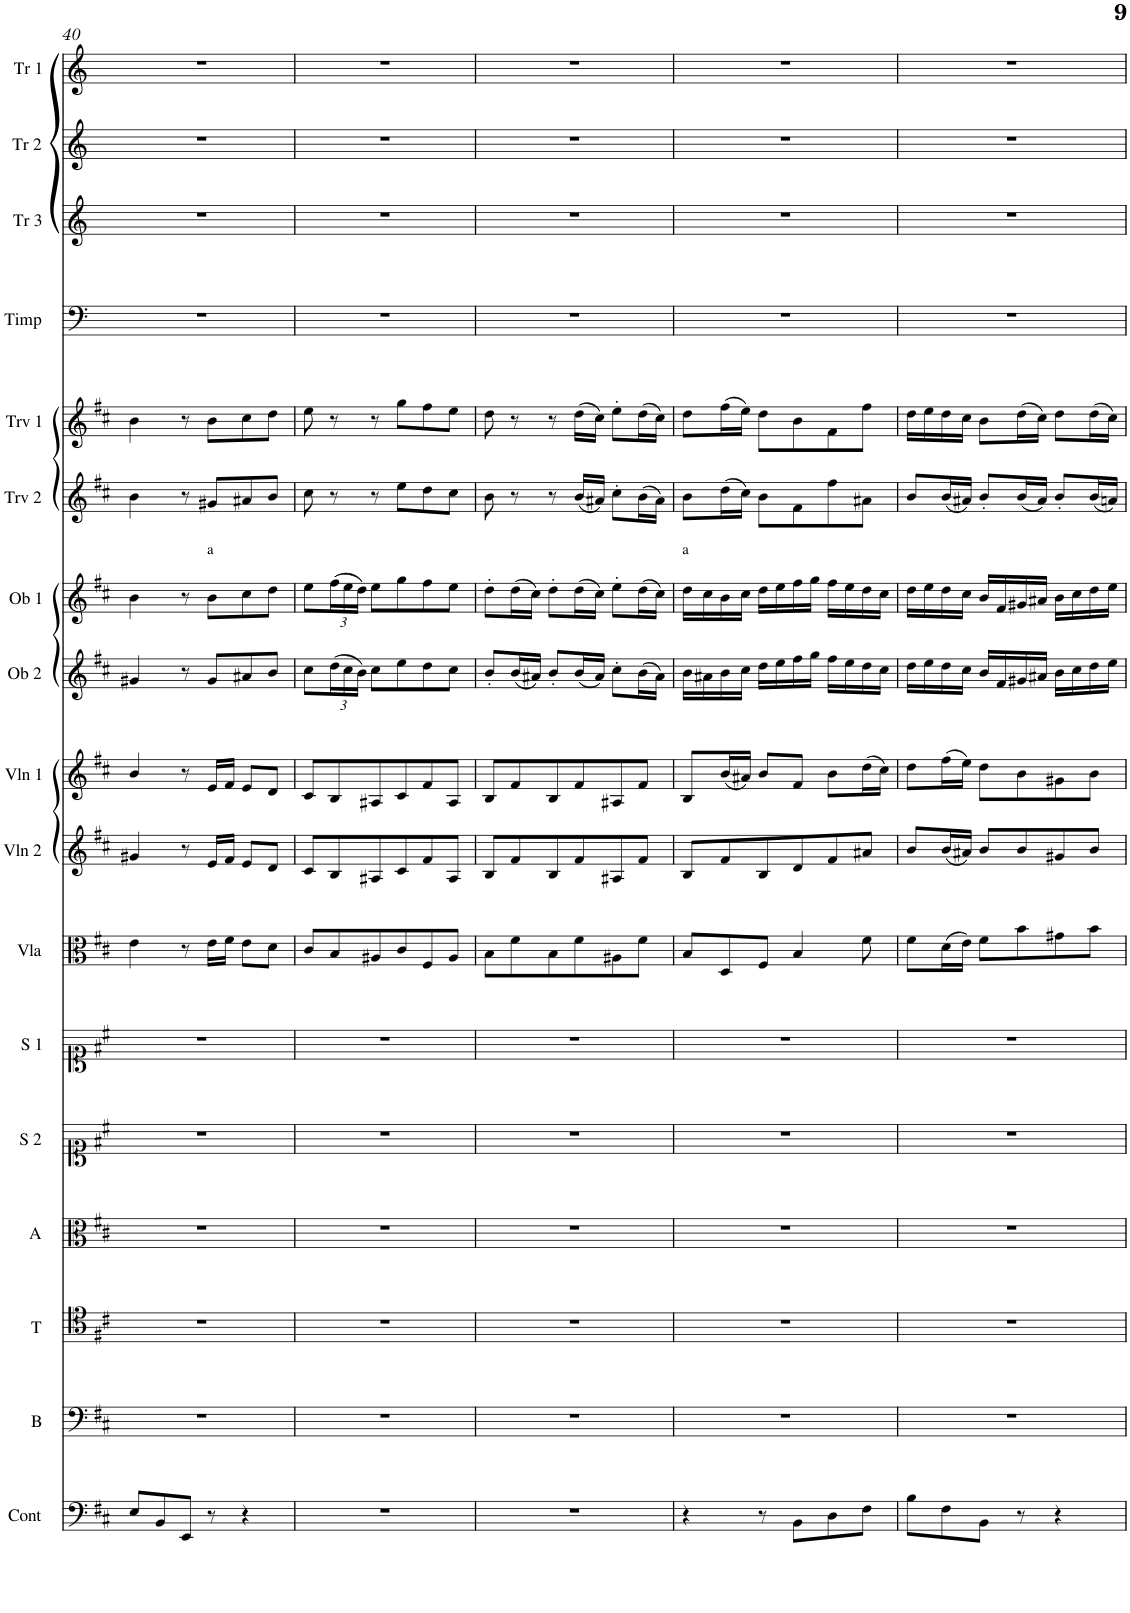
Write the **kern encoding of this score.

**kern	**kern	**kern	**kern	**kern	**kern	**kern	**kern	**kern	**kern	**kern	**kern	**kern	**kern	**kern	**kern	**kern
*part17	*part16	*part15	*part14	*part13	*part12	*part11	*part10	*part9	*part8	*part7	*part6	*part5	*part4	*part3	*part2	*part1
*staff17	*staff16	*staff15	*staff14	*staff13	*staff12	*staff11	*staff10	*staff9	*staff8	*staff7	*staff6	*staff5	*staff4	*staff3	*staff2	*staff1
*I"Continuo	*I"Bass	*I"Tenor	*I"Alto	*I"Soprano 2	*I"Soprano 1	*I"Viola	*I"Violin 2	*I"Violin 1	*I"Oboe 2	*I"Oboe 1	*I"Traverso 2	*I"Traverso 1	*I"Timpani	*I"Tromba 3	*I"Tromba 2	*I"Tromba 1
*I'Cont	*I'B	*I'T	*I'A	*I'S 2	*I'S 1	*I'Vla	*I'Vln 2	*I'Vln 1	*I'Ob 2	*I'Ob 1	*I'Trv 2	*I'Trv 1	*I'Timp	*I'Tr 3	*I'Tr 2	*I'Tr 1
!!LO:PB:g=z
*clefF4	*clefF4	*clefC4	*clefC3	*clefC1	*clefC1	*clefC3	*clefG2	*clefG2	*clefG2	*clefG2	*clefG2	*clefG2	*clefF4	*clefG2	*clefG2	*clefG2
*	*	*	*	*	*	*	*	*	*	*	*	*	*Trd-1c-2	*Trd-1c-2	*Trd-1c-2	*Trd-1c-2
*k[f#c#]	*k[f#c#]	*k[f#c#]	*k[f#c#]	*k[f#c#]	*k[f#c#]	*k[f#c#]	*k[f#c#]	*k[f#c#]	*k[f#c#]	*k[f#c#]	*k[f#c#]	*k[f#c#]	*k[]	*k[]	*k[]	*k[]
*M3/4	*M3/4	*M3/4	*M3/4	*M3/4	*M3/4	*M3/4	*M3/4	*M3/4	*M3/4	*M3/4	*M3/4	*M3/4	*M3/4	*M3/4	*M3/4	*M3/4
=40	=40	=40	=40	=40	=40	=40	=40	=40	=40	=40	=40	=40	=40	=40	=40	=40
8E/L	2.r	2.r	2.r	2.r	2.r	4e\	4g#X/	4b/	4g#X/	4b\	4b\	4b\	2.r	2.r	2.r	2.r
8BB/	.	.	.	.	.	.	.	.	.	.	.	.	.	.	.	.
8EE/J	.	.	.	.	.	8r	8r	8r	8r	8r	8r	8r	.	.	.	.
!	!	!	!	!	!	!	!	!	!	!LO:TX:a:t=a	!	!	!	!	!	!
8r	.	.	.	.	.	16e\LL	16e/LL	16e/LL	8g#/L	8b\L	8g#X/L	8b\L	.	.	.	.
.	.	.	.	.	.	16f#\JJ	16f#/JJ	16f#/JJ	.	.	.	.	.	.	.	.
4r	.	.	.	.	.	8e\L	8e/L	8e/L	8a#X/	8cc#\	8a#X/	8cc#\	.	.	.	.
.	.	.	.	.	.	8d\J	8d/J	8d/J	8b/J	8dd\J	8b/J	8dd\J	.	.	.	.
=41	=41	=41	=41	=41	=41	=41	=41	=41	=41	=41	=41	=41	=41	=41	=41	=41
2.r	2.r	2.r	2.r	2.r	2.r	8c#/L	8c#/L	8c#/L	8cc#\L	8ee\L	8cc#\	8ee\	2.r	2.r	2.r	2.r
*	*	*	*	*	*	*	*	*	*Xbrackettup	*Xbrackettup	*	*	*	*	*	*
.	.	.	.	.	.	8B/	8B/	8B/	(24dd\L	(24ff#\L	8r	8r	.	.	.	.
.	.	.	.	.	.	.	.	.	24cc#\	24ee\	.	.	.	.	.	.
.	.	.	.	.	.	.	.	.	24b\JJ)	24dd\JJ)	.	.	.	.	.	.
.	.	.	.	.	.	8A#X/	8A#X/	8A#X/	8cc#\L	8ee\L	8r	8r	.	.	.	.
.	.	.	.	.	.	8c#/	8c#/	8c#/	8ee\	8gg\	8ee\L	8gg\L	.	.	.	.
.	.	.	.	.	.	8F#/	8f#/	8f#/	8dd\	8ff#\	8dd\	8ff#\	.	.	.	.
.	.	.	.	.	.	8A#/J	8A#/J	8A#/J	8cc#\J	8ee\J	8cc#\J	8ee\J	.	.	.	.
=42	=42	=42	=42	=42	=42	=42	=42	=42	=42	=42	=42	=42	=42	=42	=42	=42
2.r	2.r	2.r	2.r	2.r	2.r	8B\L	8B/L	8B/L	8b'/L	8dd'\L	8b\	8dd\	2.r	2.r	2.r	2.r
.	.	.	.	.	.	8f#\	8f#/	8f#/	(16b/L	(16dd\L	8r	8r	.	.	.	.
.	.	.	.	.	.	.	.	.	16a#X/JJ)	16cc#\JJ)	.	.	.	.	.	.
.	.	.	.	.	.	8B\	8B/	8B/	8b'/L	8dd'\L	8r	8r	.	.	.	.
.	.	.	.	.	.	8f#\	8f#/	8f#/	(16b/L	(16dd\L	(16b/LL	(16dd\LL	.	.	.	.
.	.	.	.	.	.	.	.	.	16a#/JJ)	16cc#\JJ)	16a#X/JJ)	16cc#\JJ)	.	.	.	.
.	.	.	.	.	.	8A#X\	8A#X/	8A#X/	8cc#'\L	8ee'\L	8cc#'\L	8ee'\L	.	.	.	.
.	.	.	.	.	.	8f#\J	8f#/J	8f#/J	(16b\L	(16dd\L	(16b\L	(16dd\L	.	.	.	.
.	.	.	.	.	.	.	.	.	16a#\JJ)	16cc#\JJ)	16a#\JJ)	16cc#\JJ)	.	.	.	.
=43	=43	=43	=43	=43	=43	=43	=43	=43	=43	=43	=43	=43	=43	=43	=43	=43
!	!	!	!	!	!	!	!	!	!	!LO:TX:a:t=a	!	!	!	!	!	!
4r	2.r	2.r	2.r	2.r	2.r	8B/L	8B/L	8B/L	16b\LL	16dd\LL	8b\L	8dd\L	2.r	2.r	2.r	2.r
.	.	.	.	.	.	.	.	.	16a#X\	16cc#\	.	.	.	.	.	.
.	.	.	.	.	.	8D/	8f#/	(16b/L	16b\	16b\	(16dd\L	(16ff#\L	.	.	.	.
.	.	.	.	.	.	.	.	16a#X/JJ)	16cc#\JJ	16cc#\JJ	16cc#\JJ)	16ee\JJ)	.	.	.	.
8r	.	.	.	.	.	8F#/J	8B/	8b/L	16dd\LL	16dd\LL	8b\L	8dd\L	.	.	.	.
.	.	.	.	.	.	.	.	.	16ee\	16ee\	.	.	.	.	.	.
8BB\L	.	.	.	.	.	4B/	8d/	8f#/J	16ff#\	16ff#\	8f#\	8b\	.	.	.	.
.	.	.	.	.	.	.	.	.	16gg\JJ	16gg\JJ	.	.	.	.	.	.
8D\	.	.	.	.	.	.	8f#/	8b\L	16ff#\LL	16ff#\LL	8ff#\	8f#\	.	.	.	.
.	.	.	.	.	.	.	.	.	16ee\	16ee\	.	.	.	.	.	.
8F#\J	.	.	.	.	.	8f#\	8a#X/J	(16dd\L	16dd\	16dd\	8a#X\J	8ff#\J	.	.	.	.
.	.	.	.	.	.	.	.	16cc#\JJ)	16cc#\JJ	16cc#\JJ	.	.	.	.	.	.
=44	=44	=44	=44	=44	=44	=44	=44	=44	=44	=44	=44	=44	=44	=44	=44	=44
8B\L	2.r	2.r	2.r	2.r	2.r	8f#\L	8b/L	8dd\L	16dd\LL	16dd\LL	8b/L	16dd\LL	2.r	2.r	2.r	2.r
.	.	.	.	.	.	.	.	.	16ee\	16ee\	.	16ee\	.	.	.	.
8F#\	.	.	.	.	.	(16d\L	(16b/L	(16ff#\L	16dd\	16dd\	(16b/L	16dd\	.	.	.	.
.	.	.	.	.	.	16e\JJ)	16a#X/JJ)	16ee\JJ)	16cc#\JJ	16cc#\JJ	16a#X/JJ)	16cc#\JJ	.	.	.	.
8BB\J	.	.	.	.	.	8f#\L	8b/L	8dd\L	16b/LL	16b/LL	8b'/L	8b\L	.	.	.	.
.	.	.	.	.	.	.	.	.	16f#/	16f#/	.	.	.	.	.	.
8r	.	.	.	.	.	8b\	8b/	8b\	16g#X/	16g#X/	(16b/L	(16dd\L	.	.	.	.
.	.	.	.	.	.	.	.	.	16a#X/JJ	16a#X/JJ	16a#/JJ)	16cc#\JJ)	.	.	.	.
4r	.	.	.	.	.	8g#X\	8g#X/	8g#X\	16b\LL	16b\LL	8b'/L	8dd\L	.	.	.	.
.	.	.	.	.	.	.	.	.	16cc#\	16cc#\	.	.	.	.	.	.
.	.	.	.	.	.	8b\J	8b/J	8b\J	16dd\	16dd\	(16b/L	(16dd\L	.	.	.	.
.	.	.	.	.	.	.	.	.	16ee\JJ	16ee\JJ	16an/JJ)	16cc#\JJ)	.	.	.	.
=	=	=	=	=	=	=	=	=	=	=	=	=	=	=	=	=
*-	*-	*-	*-	*-	*-	*-	*-	*-	*-	*-	*-	*-	*-	*-	*-	*-
